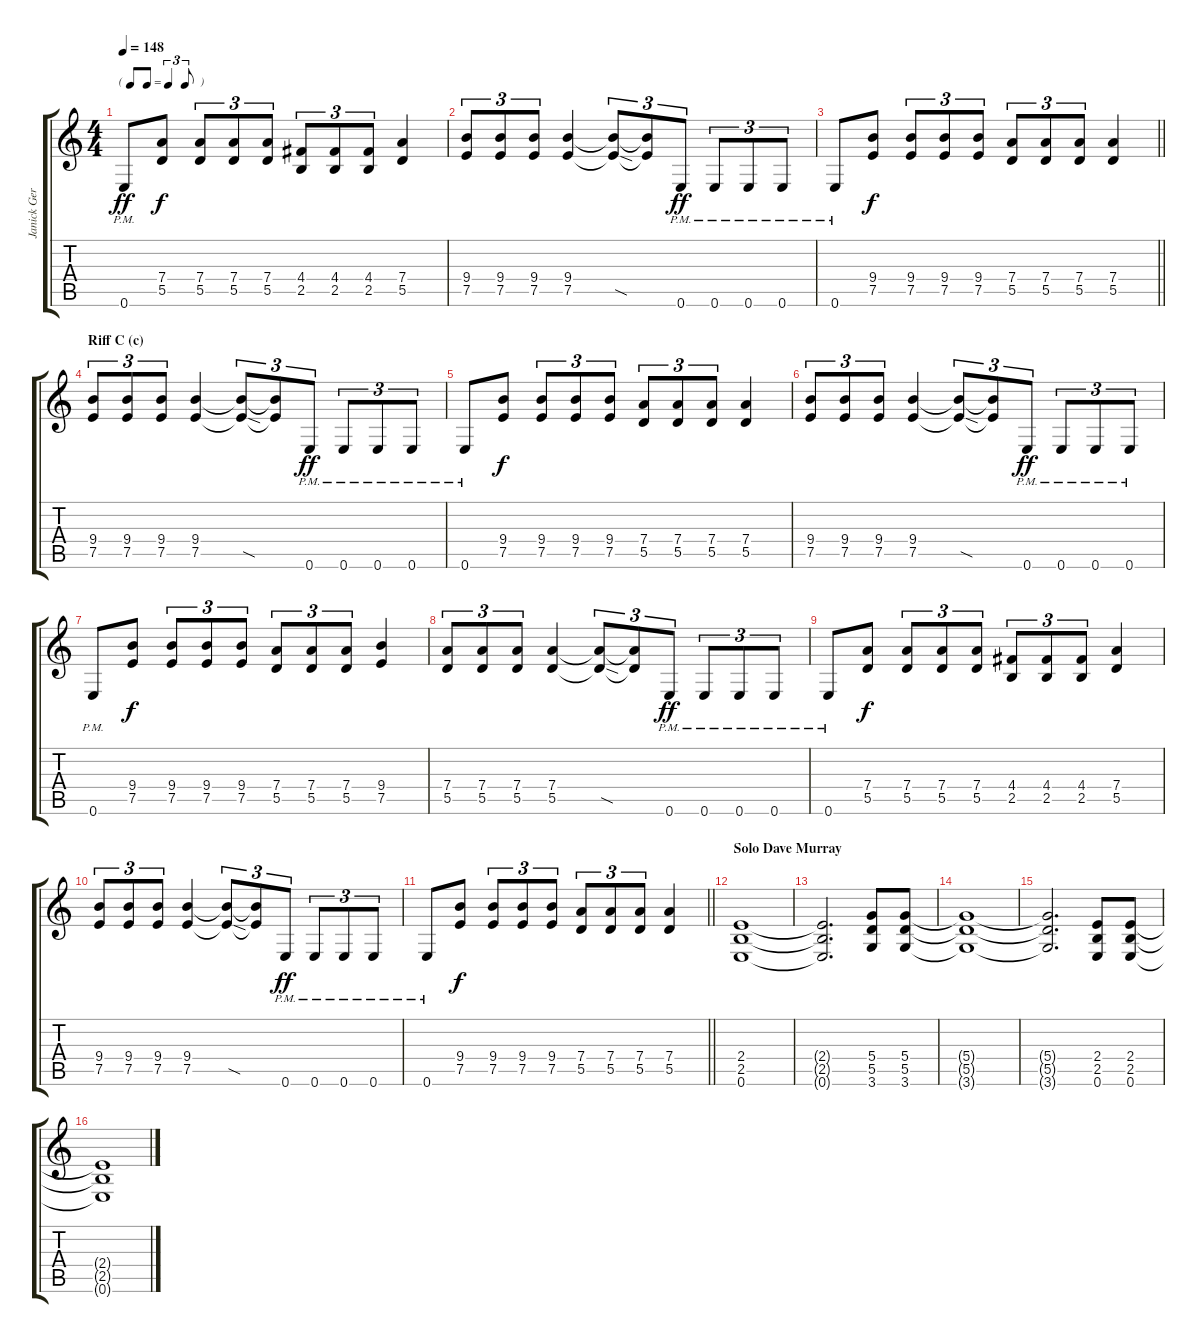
\track ("Janick Gers" "Janick Ger") {instrument distortionguitar}
\staff {score tabs}
\tuning (E4 B3 G3 D3 A2 E2) {hide}
\ts (4 4)
\tf triplet8th
\tempo 148
\clef g2
\ks c
0.6{pm}.8{dy ff} (7.4 5.5).8{dy f} (7.4 5.5).8{tu (3 2)} (7.4 5.5).8{tu (3 2)} (7.4 5.5).8{tu (3 2)} (4.4 2.5).8{tu (3 2)} (4.4 2.5).8{tu (3 2)} (4.4 2.5).8{tu (3 2)} (7.4 5.5).4 |
(9.4 7.5).8{tu (3 2)} (9.4 7.5).8{tu (3 2)} (9.4 7.5).8{tu (3 2)} (9.4 7.5).4 (9.4{t} 7.5{sod t}).8{tu (3 2)} (9.4{t} 7.5{t}).8{tu (3 2)} 0.6{pm}.8{tu (3 2) dy ff} 0.6{pm}.8{tu (3 2)} 0.6{pm}.8{tu (3 2)} 0.6{pm}.8{tu (3 2)} |
\barLineRight lightlight
0.6{pm}.8 (9.4 7.5).8{dy f} (9.4 7.5).8{tu (3 2)} (9.4 7.5).8{tu (3 2)} (9.4 7.5).8{tu (3 2)} (7.4 5.5).8{tu (3 2)} (7.4 5.5).8{tu (3 2)} (7.4 5.5).8{tu (3 2)} (7.4 5.5).4 |
\section ("" "Riff C (c)")
(9.4 7.5).8{tu (3 2)} (9.4 7.5).8{tu (3 2)} (9.4 7.5).8{tu (3 2)} (9.4 7.5).4 (9.4{t} 7.5{sod t}).8{tu (3 2)} (9.4{t} 7.5{t}).8{tu (3 2)} 0.6{pm}.8{tu (3 2) dy ff} 0.6{pm}.8{tu (3 2)} 0.6{pm}.8{tu (3 2)} 0.6{pm}.8{tu (3 2)} |
0.6{pm}.8 (9.4 7.5).8{dy f} (9.4 7.5).8{tu (3 2)} (9.4 7.5).8{tu (3 2)} (9.4 7.5).8{tu (3 2)} (7.4 5.5).8{tu (3 2)} (7.4 5.5).8{tu (3 2)} (7.4 5.5).8{tu (3 2)} (7.4 5.5).4 |
(9.4 7.5).8{tu (3 2)} (9.4 7.5).8{tu (3 2)} (9.4 7.5).8{tu (3 2)} (9.4 7.5).4 (9.4{t} 7.5{sod t}).8{tu (3 2)} (9.4{t} 7.5{t}).8{tu (3 2)} 0.6{pm}.8{tu (3 2) dy ff} 0.6{pm}.8{tu (3 2)} 0.6{pm}.8{tu (3 2)} 0.6{pm}.8{tu (3 2)} |
0.6{pm}.8 (9.4 7.5).8{dy f} (9.4 7.5).8{tu (3 2)} (9.4 7.5).8{tu (3 2)} (9.4 7.5).8{tu (3 2)} (7.4 5.5).8{tu (3 2)} (7.4 5.5).8{tu (3 2)} (7.4 5.5).8{tu (3 2)} (9.4 7.5).4 |
(7.4 5.5).8{tu (3 2)} (7.4 5.5).8{tu (3 2)} (7.4 5.5).8{tu (3 2)} (7.4 5.5).4 (7.4{t} 5.5{sod t}).8{tu (3 2)} (7.4{t} 5.5{t}).8{tu (3 2)} 0.6{pm}.8{tu (3 2) dy ff} 0.6{pm}.8{tu (3 2)} 0.6{pm}.8{tu (3 2)} 0.6{pm}.8{tu (3 2)} |
0.6{pm}.8 (7.4 5.5).8{dy f} (7.4 5.5).8{tu (3 2)} (7.4 5.5).8{tu (3 2)} (7.4 5.5).8{tu (3 2)} (4.4 2.5).8{tu (3 2)} (4.4 2.5).8{tu (3 2)} (4.4 2.5).8{tu (3 2)} (7.4 5.5).4 |
(9.4 7.5).8{tu (3 2)} (9.4 7.5).8{tu (3 2)} (9.4 7.5).8{tu (3 2)} (9.4 7.5).4 (9.4{t} 7.5{sod t}).8{tu (3 2)} (9.4{t} 7.5{t}).8{tu (3 2)} 0.6{pm}.8{tu (3 2) dy ff} 0.6{pm}.8{tu (3 2)} 0.6{pm}.8{tu (3 2)} 0.6{pm}.8{tu (3 2)} |
\barLineRight lightlight
0.6{pm}.8 (9.4 7.5).8{dy f} (9.4 7.5).8{tu (3 2)} (9.4 7.5).8{tu (3 2)} (9.4 7.5).8{tu (3 2)} (7.4 5.5).8{tu (3 2)} (7.4 5.5).8{tu (3 2)} (7.4 5.5).8{tu (3 2)} (7.4 5.5).4 |
\section ("" "Solo Dave Murray")
(2.4 2.5 0.6).1 |
(2.4{t} 2.5{t} 0.6{t}).2{d} (5.4 5.5 3.6).8 (5.4 5.5 3.6).8 |
(5.4{t} 5.5{t} 3.6{t}).1 |
(5.4{t} 5.5{t} 3.6{t}).2{d} (2.4 2.5 0.6).8 (2.4 2.5 0.6).8 |
(2.4{t} 2.5{t} 0.6{t}).1
